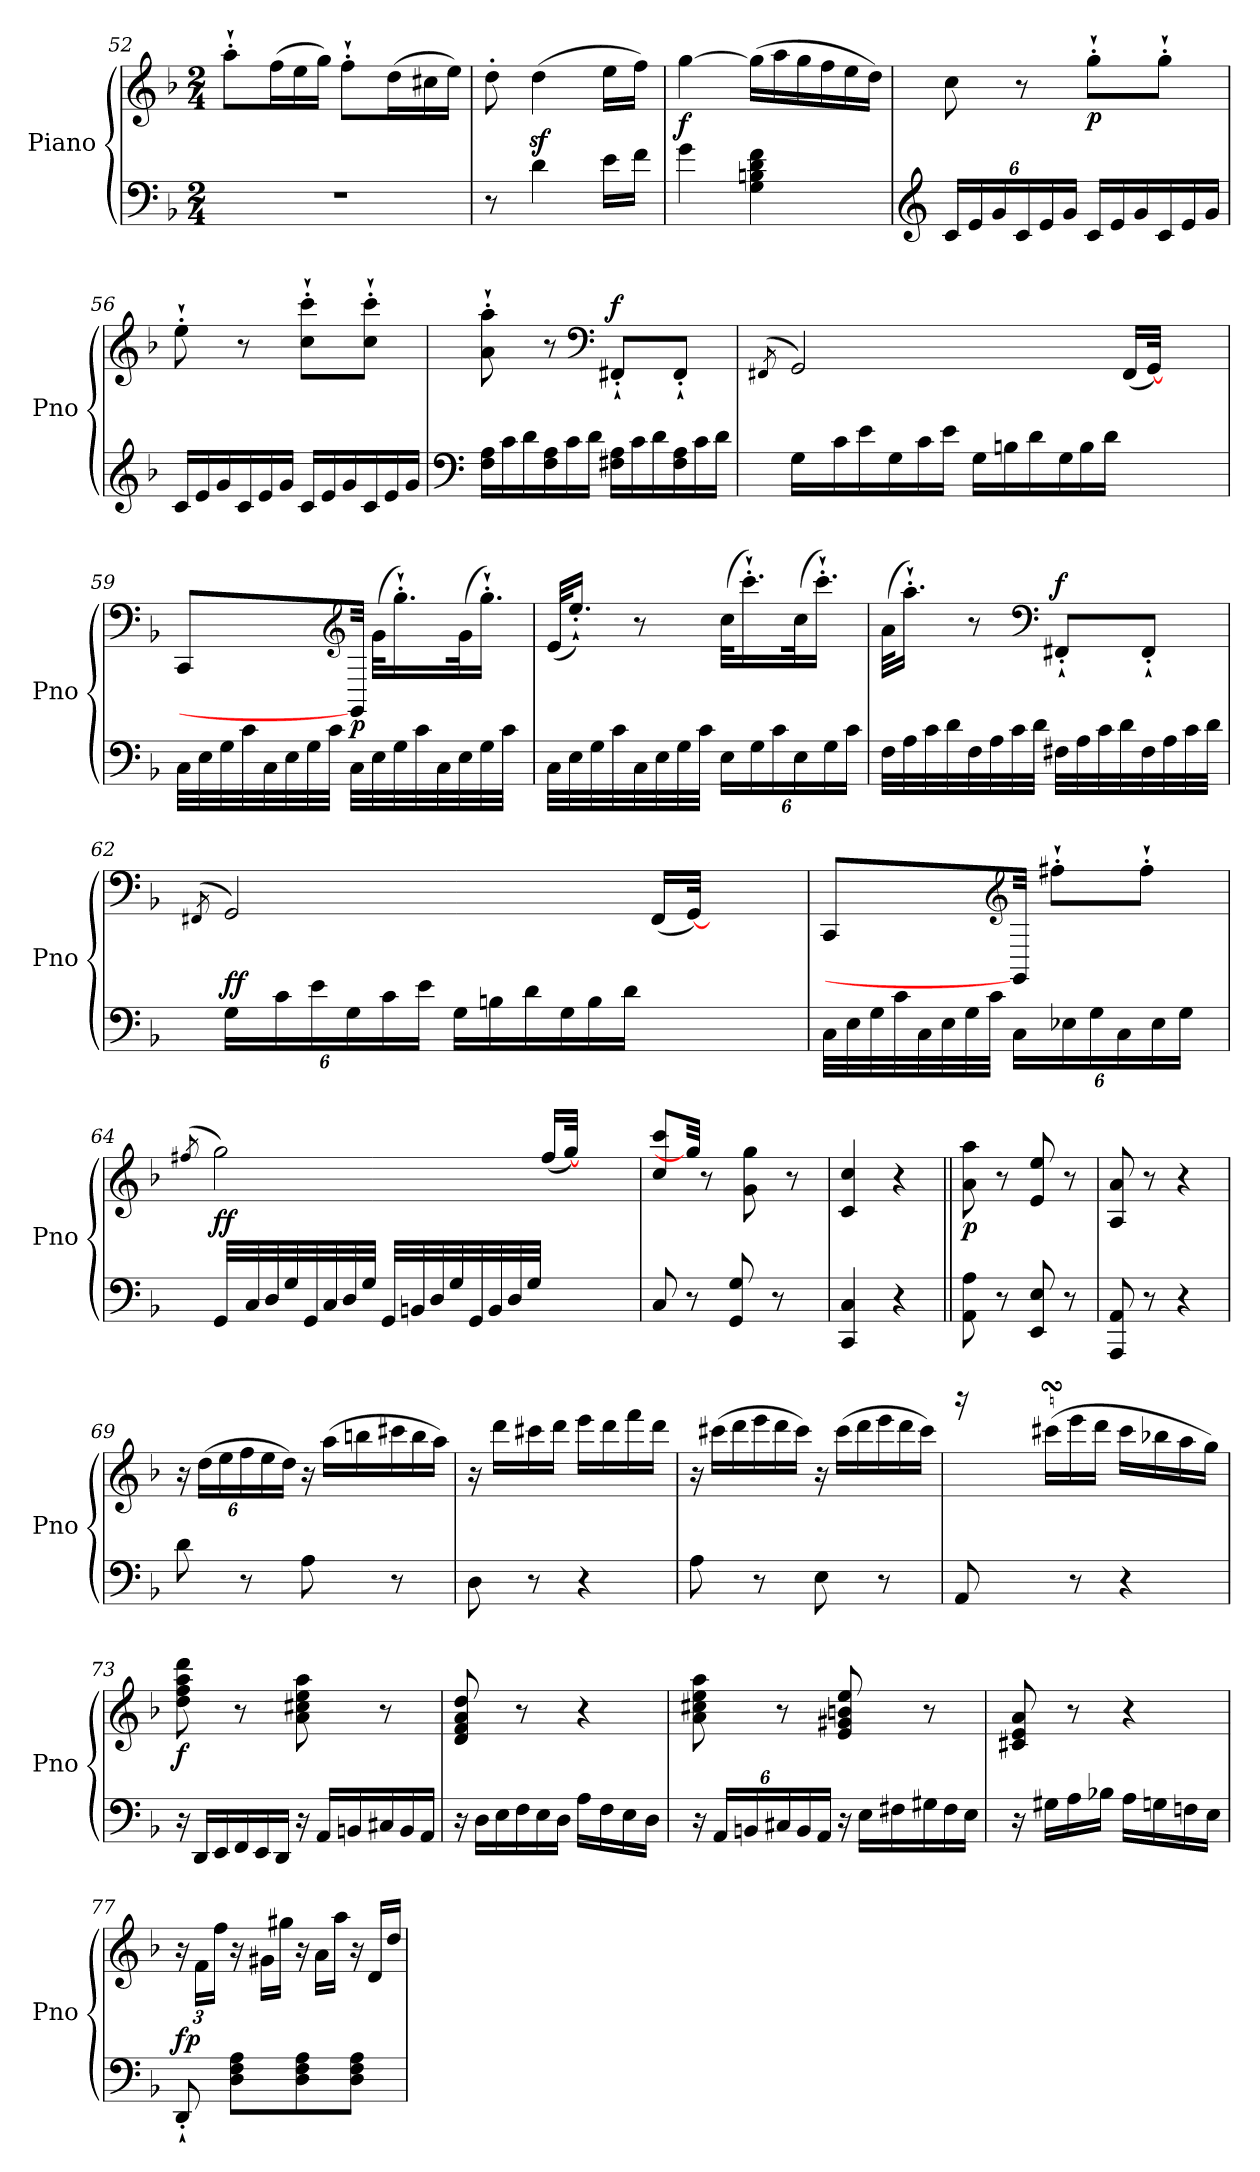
**kern	**kern	**dynam
*part1	*part1	*part1
*staff2	*staff1	*staff1/2
*I"Piano	*	*
*I'Pno	*	*
*clefF4	*clefG2	*
*k[b-]	*k[b-]	*
*M2/4	*M2/4	*
=52	=52	=52
2r	8aa`'\L	.
*	*Xtuplet	*
.	(24ff\L	.
.	24ee\	.
.	24gg\JJ)	.
.	8ff`'\L	.
.	(24dd\L	.
.	24cc#X\	.
.	24ee\JJ)	.
=53	=53	=53
8r	8dd'\	.
4d\	(4ddz<\	.
16e\LL	16ee\LL	.
16f\JJ	16ff\JJ)	.
!!LO:LB:g=z
=54	=54	=54
!	!	!LO:DY:b
4g\	[4gg\	f
4G\ 4Bn\ 4d\ 4f\	(24gg\LL]	.
.	24aa\	.
.	24gg\	.
.	24ff\	.
.	24ee\	.
.	24dd\JJ)	.
=55	=55	=55
*clefG2	*	*
*Xbrackettup	*	*
24c/LL	8cc\	.
24e/	.	.
24g/	.	.
24c/	8r	.
24e/	.	.
24g/JJ	.	.
*Xtuplet	*	*
!	!	!LO:DY:b
24c/LL	8gg`'\L	p
24e/	.	.
24g/	.	.
24c/	8gg`'\J	.
24e/	.	.
24g/JJ	.	.
=56	=56	=56
24c/LL	8ee`'\	.
24e/	.	.
24g/	.	.
24c/	8r	.
24e/	.	.
24g/JJ	.	.
24c/LL	8cc\`' 8ccc\`'L	.
24e/	.	.
24g/	.	.
24c/	8cc\`' 8ccc\`'J	.
24e/	.	.
24g/JJ	.	.
!!LO:LB:g=z
=57	=57	=57
*clefF4	*	*
24F\ 24A\LL	8a\`' 8aa\`'	.
24c\	.	.
24d\	.	.
24F\ 24A\	8r	.
24c\	.	.
24d\JJ	.	.
*	*clefF4	*
!	!	!LO:DY:a
24F#X\ 24A\LL	8FF#X`'/L	f
24c\	.	.
24d\	.	.
24F#\ 24A\	8FF#`'/J	.
24c\	.	.
24d\JJ	.	.
=58	=58	=58
.	(8qFF#X/	.
*	*^	*
24G\LL	2GG/)	32FF#LLLyy	.
.	.	32GGyy	.
24c\	.	.	.
.	.	32AAyy	.
24e\	.	.	.
.	.	32GGyy	.
24G\	.	32AAyy	.
.	.	32GGyy	.
24c\	.	.	.
.	.	32AAyy	.
24e\JJ	.	.	.
.	.	32GGJJJyy	.
24G\LL	.	32AALLLyy	.
.	.	32GGyy	.
24Bn\	.	.	.
.	.	32AAyy	.
24d\	.	.	.
.	.	32GGJyy	.
24G\	.	16AAyy	.
24B\	.	.	.
.	.	16GGJJyy	.
24d\JJ	.	.	.
8ryy	8ryy	(16FF#/LL	.
.	.	[32GG/JJ)	.
.	.	4ryy	.
8..ryy	8..ryy	.	.
*	*v	*v	*
!!LO:LB:g=z
=59	=59	=59
32C\LLL	4CC/	.
32E\	.	.
32G\	.	.
32c\	.	.
32C\	.	.
32E\	.	.
32G\	.	.
32c\JJJ	.	.
*	*clefG2	*
!	!	!LO:DY:b
32C\LLL	32GG/JJ]	p
32E\	(32g\KLL	.
32G\	16.gg`'\)	.
32c\	.	.
32C\	.	.
32E\	(32g\K	.
32G\	16.gg`'\JJ)	.
32c\JJJ	.	.
32ryy	.	.
=60	=60	=60
32C\LLL	(32e/KLL	.
32E\	16.ee`'/JJ)	.
32G\	.	.
32c\	.	.
32C\	8r	.
32E\	.	.
32G\	.	.
32c\JJJ	.	.
*tuplet	*	*
24E\LL	(32cc\KLL	.
.	16.ccc`'\)	.
24G\	.	.
24c\	.	.
24E\	(32cc\K	.
.	16.ccc`'\JJ)	.
24G\	.	.
24c\JJ	.	.
!!LO:LB:g=z
=61	=61	=61
32F\LLL	(32a\KLL	.
32A\	16.aa`'\JJ)	.
32c\	.	.
32d\	.	.
32F\	8r	.
32A\	.	.
32c\	.	.
32d\JJJ	.	.
*	*clefF4	*
!	!	!LO:DY:a
32F#X\LLL	8FF#X`'/L	f
32A\	.	.
32c\	.	.
32d\	.	.
32F#\	8FF#`'/J	.
32A\	.	.
32c\	.	.
32d\JJJ	.	.
=62	=62	=62
.	(8qFF#X/	.
*	*^	*
!	!	!	!LO:DY:b
24G\LL	2GG/)	32FF#LLLyy	ff
.	.	32GGyy	.
24c\	.	.	.
.	.	32AAyy	.
24e\	.	.	.
.	.	32GGyy	.
*Xtuplet	*	*	*
24G\	.	32AAyy	.
.	.	32GGyy	.
24c\	.	.	.
.	.	32AAyy	.
24e\JJ	.	.	.
.	.	32GGJJJyy	.
24G\LL	.	32AALLLyy	.
.	.	32GGyy	.
24Bn\	.	.	.
.	.	32AAyy	.
24d\	.	.	.
.	.	32GGJyy	.
24G\	.	16AAyy	.
24B\	.	.	.
.	.	16GGJJyy	.
24d\JJ	.	.	.
8ryy	8ryy	(16FF#/LL	.
.	.	[32GG/JJ)	.
.	.	4ryy	.
8..ryy	8..ryy	.	.
*	*v	*v	*
!!LO:LB:g=z
=63	=63	=63
32C\LLL	4CC/	.
32E\	.	.
32G\	.	.
32c\	.	.
32C\	.	.
32E\	.	.
32G\	.	.
32c\JJJ	.	.
*	*clefG2	*
*tuplet	*	*
!	!	!LO:DY:b
24C\LL	32GG/JJ]	other-dynamics
.	8ff#X`'\L	.
24E-X\	.	.
24G\	.	.
*Xtuplet	*	*
24C\	.	.
.	8ff#`'\J	.
24E-\	.	.
24G\JJ	.	.
32ryy	.	.
=64	=64	=64
.	(8qff#X/	.
*	*^	*
!	!	!	!LO:DY:b
32GG/LLL	2gg\)	32ff#LLLyy	ff
32C/	.	32ggyy	.
32D/	.	32aayy	.
32G/	.	32ggyy	.
32GG/	.	32aayy	.
32C/	.	32ggyy	.
32D/	.	32aayy	.
32G/JJJ	.	32ggJJJyy	.
32GG/LLL	.	32aaLLLyy	.
32BBn/	.	32ggyy	.
32D/	.	32aayy	.
32G/	.	32ggJyy	.
32GG/	.	16aayy	.
32BB/	.	.	.
32D/	.	16ggJJyy	.
32G/JJJ	.	.	.
8ryy	8ryy	(16ff#/LL	.
.	.	[32gg/JJ)	.
.	.	4ryy	.
8..ryy	8..ryy	.	.
*	*v	*v	*
=65	=65	=65
8C/	8cc\ 8ccc\	.
8r	32gg/JJ]	.
.	8r	.
8GG/ 8G/	.	.
.	8g\ 8gg\	.
8r	.	.
.	8r	.
32ryy	.	.
=66	=66	=66
4CC/ 4C/	4c/ 4cc/	.
4r	4r	.
!!LO:PB:g=z
=67||	=67||	=67||
!	!	!LO:DY:b
8AA\ 8A\	8a\ 8aa\	p
8r	8r	.
8EE/ 8E/	8e/ 8ee/	.
8r	8r	.
=68	=68	=68
8AAA/ 8AA/	8A/ 8a/	.
8r	8r	.
4r	4r	.
=69	=69	=69
*	*tuplet	*
*	*Xbrackettup	*
8d\	24r	.
.	(24dd\LL	.
.	24ee\	.
*	*Xtuplet	*
8r	24ff\	.
.	24ee\	.
.	24dd\JJ)	.
8A\	24r	.
.	(24aa\LL	.
.	24bbn\	.
8r	24ccc#X\	.
.	24bb\	.
.	24aa\JJ)	.
=70	=70	=70
8D\	16r	.
.	16ddd\LL	.
8r	16ccc#X\	.
.	16ddd\JJ	.
4r	16eee\LL	.
.	16ddd\	.
.	16fff\	.
.	16ddd\JJ	.
!!LO:LB:g=z
=71	=71	=71
8A\	24r	.
.	(24ccc#X\LL	.
.	24ddd\	.
8r	24eee\	.
.	24ddd\	.
.	24ccc#\JJ)	.
8E\	24r	.
.	(24ccc#\LL	.
.	24ddd\	.
8r	24eee\	.
.	24ddd\	.
.	24ccc#\JJ)	.
=72	=72	=72
*	*^	*
8AA/	16r	32ryy	.
.	.	64eeeLLLLyy	.
.	.	64dddnJJJJyy	.
.	(>16ccc#XsSsS\LL	4..ryy	.
8r	16eee\	.	.
.	16ddd\JJ	.	.
4r	16ccc#\LL	.	.
.	16bb-X\	.	.
.	16aa\	.	.
.	16gg\JJ)	.	.
*	*v	*v	*
=73	=73	=73
!	!	!LO:DY:b
24r	8dd\ 8ff\ 8aa\ 8ddd\	f
24DD/LL	.	.
24EE/	.	.
24FF/	8r	.
24EE/	.	.
24DD/JJ	.	.
24r	8a\ 8cc#X\ 8ee\ 8aa\	.
24AA/LL	.	.
24BBn/	.	.
24C#X/	8r	.
24BB/	.	.
24AA/JJ	.	.
!!LO:LB:g=z
=74	=74	=74
24r	8d/ 8f/ 8a/ 8dd/	.
24D\LL	.	.
24E\	.	.
24F\	8r	.
24E\	.	.
24D\JJ	.	.
16A\LL	4r	.
16F\	.	.
16E\	.	.
16D\JJ	.	.
=75	=75	=75
*tuplet	*	*
24r	8a\ 8cc#X\ 8ee\ 8aa\	.
24AA/LL	.	.
24BBn/	.	.
*Xtuplet	*	*
24C#X/	8r	.
24BB/	.	.
24AA/JJ	.	.
24r	8e/ 8g#X/ 8bn/ 8ee/	.
24E\LL	.	.
24F#X\	.	.
24G#X\	8r	.
24F#\	.	.
24E\JJ	.	.
=76	=76	=76
16r	8c#X/ 8e/ 8a/	.
16G#X\LL	.	.
16A\	8r	.
16B-X\JJ	.	.
16A\LL	4r	.
16Gn\	.	.
16Fn\	.	.
16E\JJ	.	.
!!LO:LB:g=z
=77	=77	=77
*	*tuplet	*
!	!	!LO:DY:b
8DD`'/	24r	fp
.	24f\LL	.
.	24ff\JJ	.
*	*Xtuplet	*
8D\ 8F\ 8A\L	24r	.
.	24g#X\LL	.
.	24gg#X\JJ	.
8D\ 8F\ 8A\	24r	.
.	24a\LL	.
.	24aa\JJ	.
8D\ 8F\ 8A\J	24r	.
.	24d/LL	.
.	24dd/JJ	.
=	=	=
*-	*-	*-
